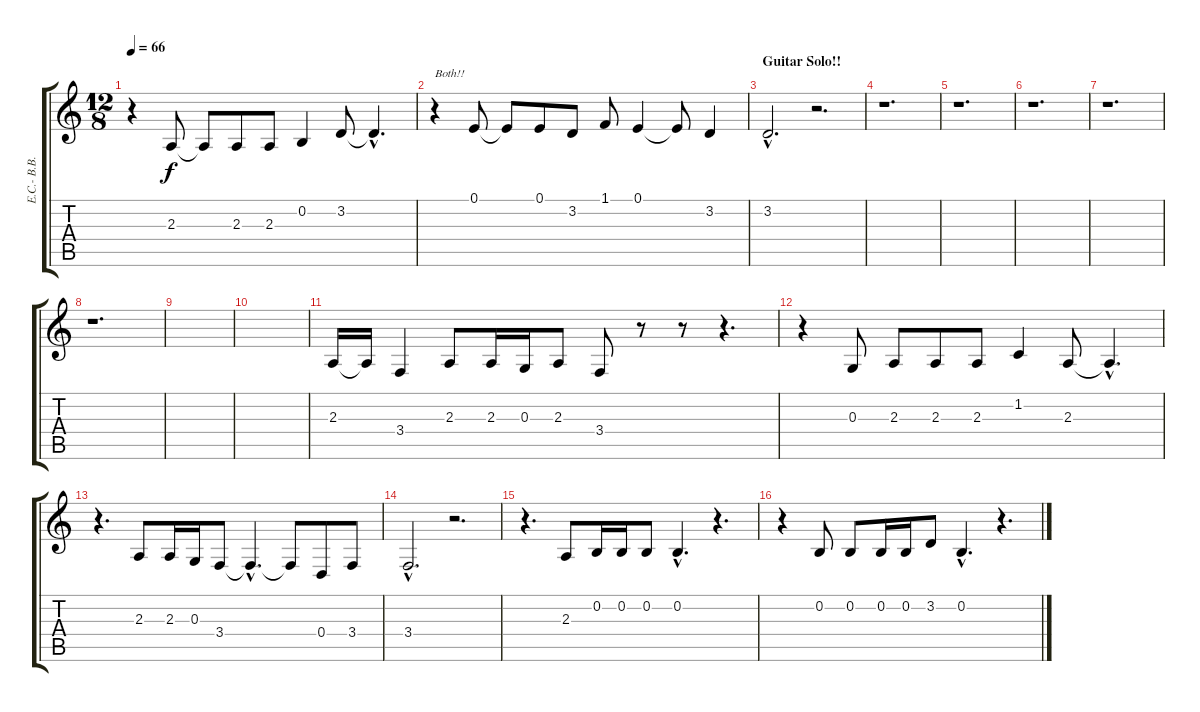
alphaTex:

\track ("E.C.- B.B. King Voice Track" "E.C.- B.B.") {instrument harmonica}
\staff {score tabs}
\tuning (E4 B3 G3 D3 A2 E2) {hide}
\ts (12 8)
\tempo 66
\clef g2
\ks c
r.4{dy f} 2.3.8 2.3{t}.8 2.3.8 2.3.8 0.2.4 3.2.8 3.2{hac t}.4{d} |
r.4{txt "Both!!"} 0.1.8 0.1{t}.8 0.1.8 3.2.8 1.1.8 0.1.4 0.1{t}.8 3.2.4 |
\section ("" "Guitar Solo!!")
3.2{hac}.2{d} r.2{d} |
r.1{d} |
r.1{d} |
r.1{d} |
r.1{d} |
r.1{d} |
|
|
2.3.16 2.3{t}.16 3.4.4 2.3.8 2.3.16 0.3.16 2.3.8 3.4.8 r.8 r.8 r.4{d} |
r.4 0.3.8 2.3.8 2.3.8 2.3.8 1.2.4 2.3.8 2.3{hac t}.4{d} |
r.4{d} 2.3.8 2.3.16 0.3.16 3.4.8 3.4{hac t}.4{d} 3.4{t}.8 0.4.8 3.4.8 |
3.4{hac}.2{d} r.2{d} |
r.4{d} 2.3.8 0.2.16 0.2.16 0.2.8 0.2{hac}.4{d} r.4{d} |
r.4 0.2.8 0.2.8 0.2.16 0.2.16 3.2.8 0.2{hac}.4{d} r.4{d}
